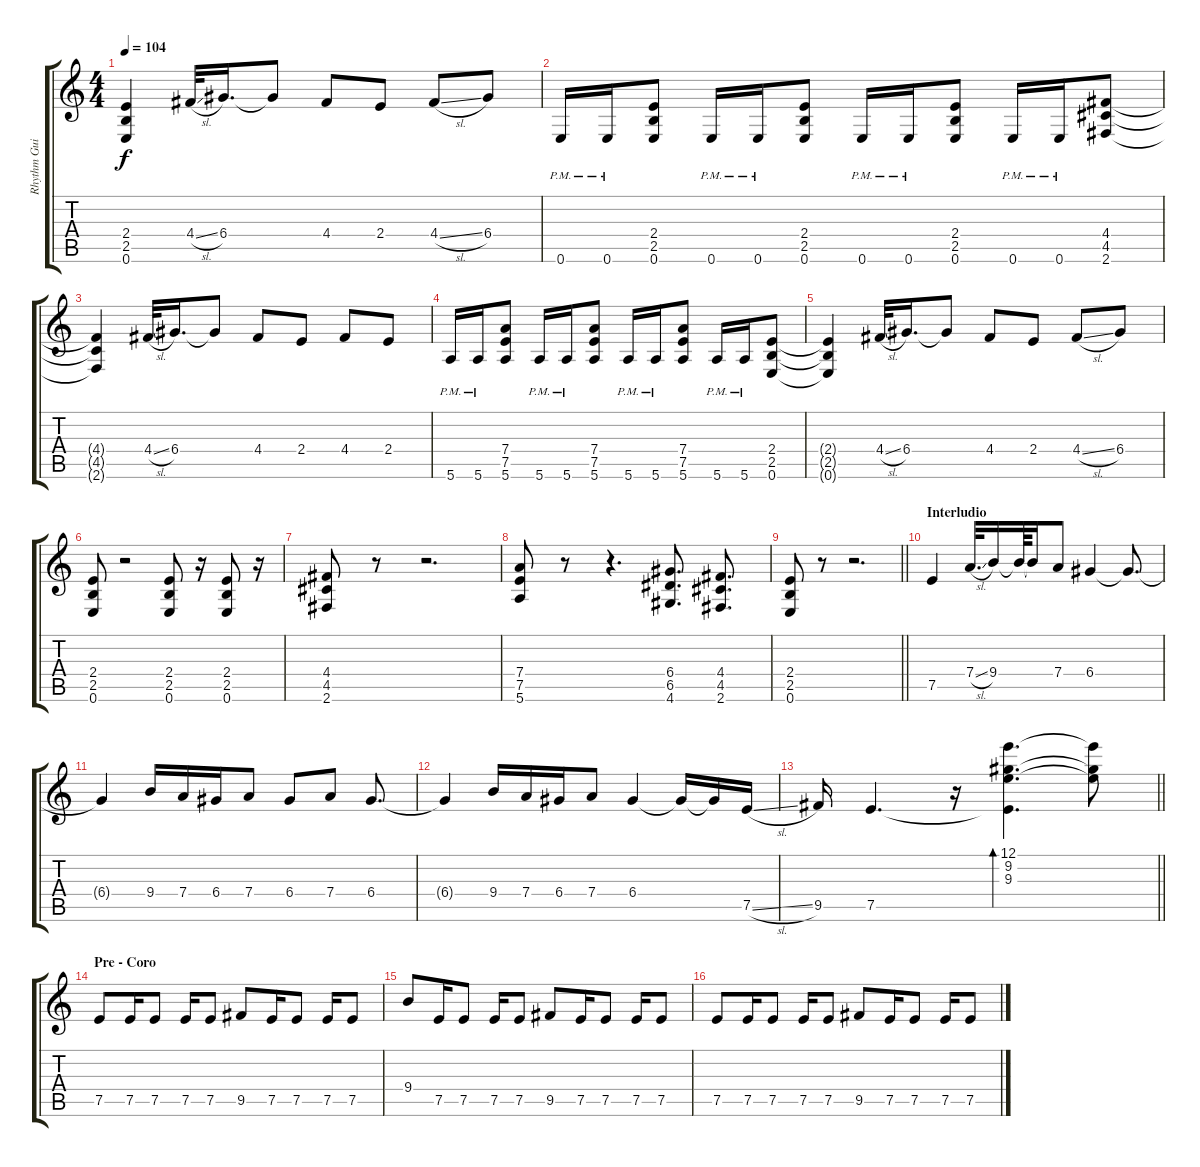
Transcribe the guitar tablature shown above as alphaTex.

\track ("Rhythm Guitar" "Rhythm Gui") {instrument distortionguitar}
\staff {score tabs}
\tuning (E4 B3 G3 D3 A2 E2) {hide}
\ts (4 4)
\tempo 104
\clef g2
\ks c
(2.4{t} 2.5{t} 0.6{t}).4{dy f} 4.4{sl}.32 6.4.16{d} 6.4{t}.8 4.4.8 2.4.8 4.4{sl}.8 6.4.8 |
0.6{pm}.16 0.6{pm}.16 (2.4 2.5 0.6).8 0.6{pm}.16 0.6{pm}.16 (2.4 2.5 0.6).8 0.6{pm}.16 0.6{pm}.16 (2.4 2.5 0.6).8 0.6{pm}.16 0.6{pm}.16 (4.4 4.5 2.6).8 |
(4.4{t} 4.5{t} 2.6{t}).4 4.4{sl}.32 6.4.16{d} 6.4{t}.8 4.4.8 2.4.8 4.4.8 2.4.8 |
5.6{pm}.16 5.6{pm}.16 (7.4 7.5 5.6).8 5.6{pm}.16 5.6{pm}.16 (7.4 7.5 5.6).8 5.6{pm}.16 5.6{pm}.16 (7.4 7.5 5.6).8 5.6{pm}.16 5.6{pm}.16 (2.4 2.5 0.6).8 |
(2.4{t} 2.5{t} 0.6{t}).4 4.4{sl}.32 6.4.16{d} 6.4{t}.8 4.4.8 2.4.8 4.4{sl}.8 6.4.8 |
(2.4 2.5 0.6).8 r.2 (2.4 2.5 0.6).8 r.16 (2.4 2.5 0.6).8 r.16 |
(4.4 4.5 2.6).8 r.8 r.2{d} |
(7.4 7.5 5.6).8 r.8 r.4{d} (6.4 6.5 4.6).8{d} (4.4 4.5 2.6).8{d} |
\barLineRight lightlight
(2.4 2.5 0.6).8 r.8 r.2{d} |
\section ("" "Interludio")
7.5.4{instrument electricguitarjazz} 7.4{sl}.32{d} 9.4.16 9.4{t}.64 9.4{t}.16 7.4.8 6.4.4 6.4{t}.8{d} |
6.4{t}.4 9.4.16 7.4.16 6.4.16 7.4.8 6.4.8 7.4.8 6.4.8{d} |
6.4{t}.4 9.4.16 7.4.16 6.4.16 7.4.8 6.4.4 6.4{t}.16 6.4{t}.16 7.5{sl}.16 |
\barLineRight lightlight
9.5.16 7.5.4{d} r.16 (12.1 9.2 9.3 7.5{t}).4{d bd 120} (12.1{t} 9.2{t} 9.3{t}).8 |
\section ("" "Pre - Coro")
7.5.8{instrument distortionguitar} 7.5.16 7.5.8 7.5.16 7.5.8 9.5.8 7.5.16 7.5.8 7.5.16 7.5.8 |
9.4.8 7.5.16 7.5.8 7.5.16 7.5.8 9.5.8 7.5.16 7.5.8 7.5.16 7.5.8 |
7.5.8 7.5.16 7.5.8 7.5.16 7.5.8 9.5.8 7.5.16 7.5.8 7.5.16 7.5.8
